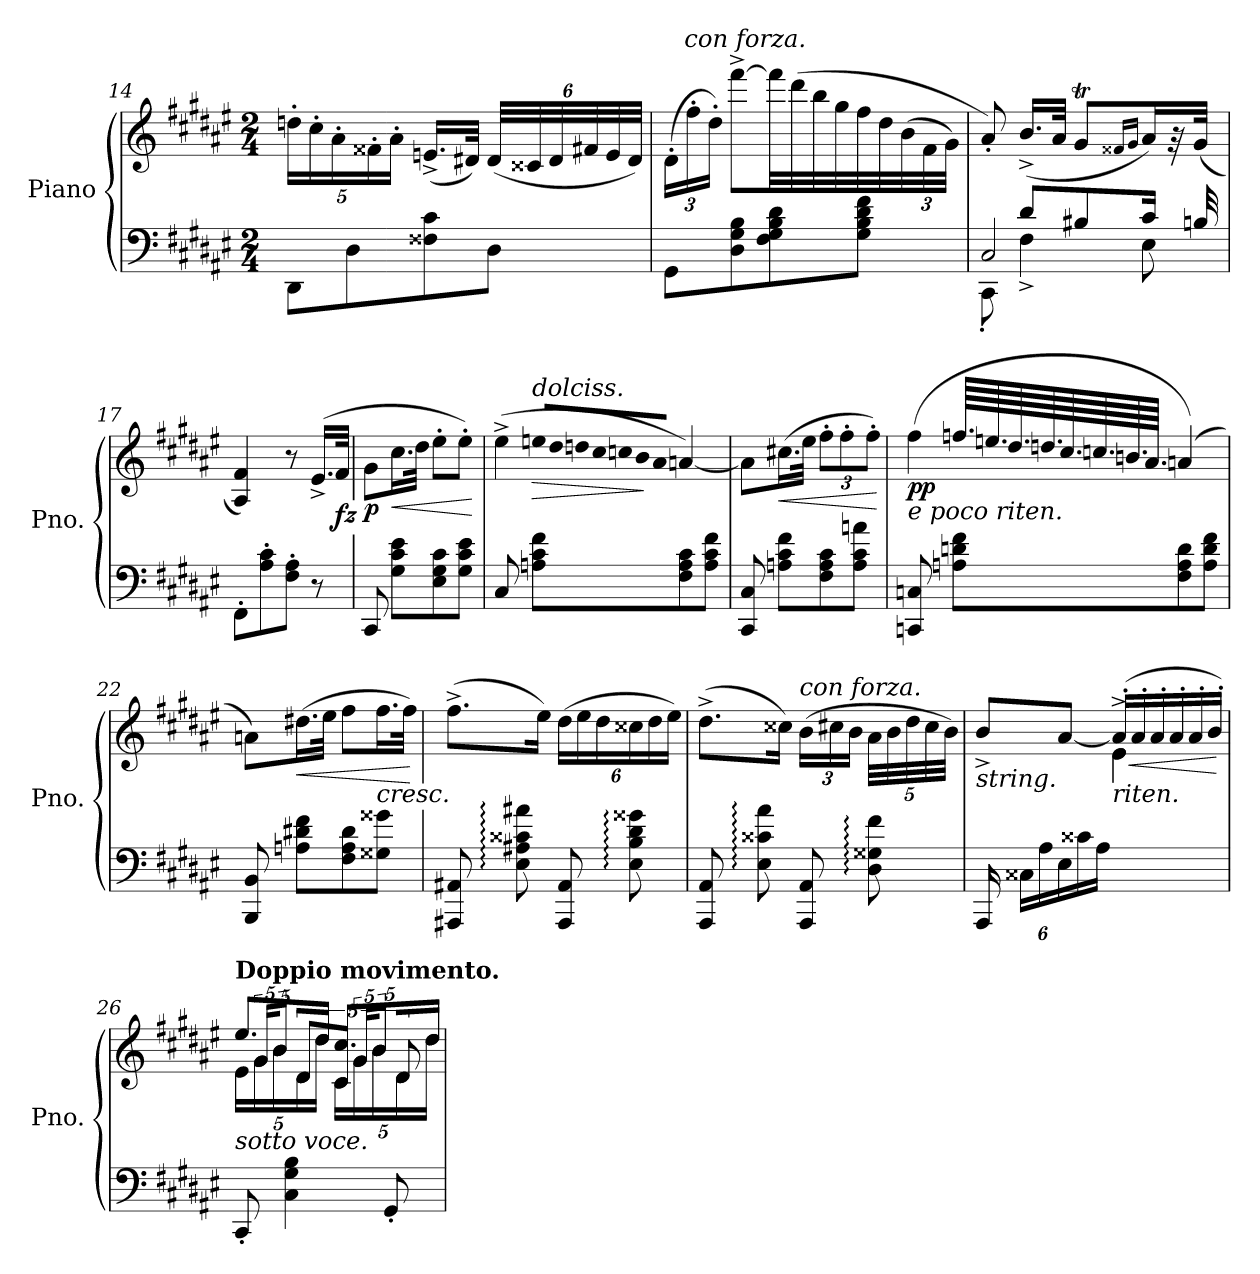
**kern	**kern	**dynam
*part1	*part1	*part1
*staff2	*staff1	*staff1/2
*I"Piano	*	*
*I'Pno.	*	*
*clefF4	*clefG2	*
*k[f#c#g#d#a#e#]	*k[f#c#g#d#a#e#]	*
*M2/4	*M2/4	*
*	*Xbrackettup	*
=14	=14	=14
8DD#\L	20ddn'\LL	.
.	20cc#'\	.
.	20a#'\	.
8D#\	.	.
.	20f##X'\	.
.	20a#'\JJ	.
8F##X\ 8c#\	(<16.en^/LL	.
.	32d#X/JJk)	.
8D#\J	(<48d#/LLL	.
.	48c##X/	.
.	48d#/	.
.	48f#/	.
.	48e/	.
.	48d#/JJJ)	.
=15	=15	=15
8GG#\L	(<24d#'\LL	.
!	!LO:TX:a:i:t=con forza.	!
.	24ff#'\	.
.	24dd#'\JJ)	.
8D#\ 8G#\ 8B\	[8fff#^\L	.
8F#\ 8G#\ 8B\ 8d#\	32fff#\LL]	.
.	(>32ddd#\	.
.	32bb\	.
.	32gg#\	.
8G#\ 8B\ 8d#\ 8f#\J	32ff#\	.
.	32dd#\	.
.	(<48b\	.
.	48f#\	.
.	48g#\JJJ)	.
!!LO:PB:g=z
=16	=16	=16
*^	*	*
*	*^	*	*
2C#/	8CC#'\	8ryy	8a#'/)	.
.	4F#^\	8d#/L	(<16.b^/LL	.
.	.	.	32a#/JJk	.
.	.	8B#X/	8g#T/L	.
.	.	.	16qf##X/LL	.
.	.	.	16qg#/JJ	.
.	8E#\	16c#/Jk	16a#/L)	.
.	.	32ryy	32rg	.
.	.	32Bn/	(>32g#/JJk	.
*v	*v	*v	*	*
=17	=17	=17
8FF#'\L	4A#/ 4f#/)	.
8A#\' 8c#\'	.	.
8F#\' 8A#\'J	8r	.
8r	(>16.e#^/LL	.
!	!	!LO:DY:b
.	32f#/JJk	fz
=18	=18	=18
!	!	!LO:DY:b
8CC#/	8g#\L	p
!	!	!LO:HP:b
8G#\ 8c#\ 8e#\L	16.cc#\L	<
.	32dd#\JJk	.
8E#\ 8G#\ 8c#\	8ee#'\L	.
8G#\ 8c#\ 8e#\J	8ee#'\J)	.
.	.	[
=19	=19	=19
*	*^	*
8C#/	(<4ee#^\	8ryy	.
*	*	*Xtuplet	*
!	!	!LO:TX:a:i:t=dolciss.	!
!	!	!LO:N:vis=8	!LO:HP:b
8An\ 8c#\ 8f#\L	.	960%17een/L	>
!	!	!LO:N:vis=8	!
.	.	960%17dd#/	.
!	!	!LO:N:vis=8	!
.	.	960%17ddn/	.
!	!	!LO:N:vis=8	!
.	.	960%17cc#/	.
!	!	!LO:N:vis=8	!
.	.	960%17ccn/	.
!	!	!LO:N:vis=8	!
.	.	960%17b/	.
!	!	!LO:N:vis=8	!
.	.	960%17a#/J	]
.	.	960%241ryy	.
8F#\ 8A\ 8c#\	[4an/)	.	.
8A\ 8c#\ 8f#\J	.	.	.
*	*v	*v	*
!!LO:LB:g=z
=20	=20	=20
8CC#/ 8C#/	8a\L]	.
!	!	!LO:HP:b
8An\ 8c#\ 8f#\L	(>16.cc#X\L	<
.	32ee#\JJk	.
*	*tuplet	*
8F#\ 8A\ 8c#\	12ff#'\L	.
.	12ff#'\	.
8A\ 8c#\ 8an\J	.	.
.	12ff#'\J)	.
.	.	[
=21	=21	=21
*	*^	*
!	!LO:TX:b:i:t=e poco riten.	!	!
!	!	!	!LO:DY:b
8CCn/ 8Cn/	(>4ff#\	8ryy	pp
*	*	*Xtuplet	*
8An\ 8dn\ 8f#\L	.	96.ffn/L	.
.	.	96.een/	.
.	.	96.dd#/	.
.	.	96.ddn/	.
.	.	96.cc#/	.
.	.	96.ccn/	.
.	.	96.bn/	.
.	.	96.a#/J	.
8F#\ 8A\ 8d\	(<4an/)	4ryy	.
8A\ 8d\ 8f#\J	.	.	.
*	*v	*v	*
=22	=22	=22
8BBB/ 8BB/	8an\L)	.
!	!	!LO:HP:b
8An\ 8d#X\ 8f#\L	(>16.dd#X\L	<
.	32ee#\JJk	.
8F#\ 8A\ 8d#\	8ff#\L	.
!	!LO:TX:b:i:t=cresc.	!
8G##X\ 8g##X\J	16.ff#\L	.
.	32ff#\JJk)	.
.	.	[
!!LO:LB:g=z
=23	=23	=23
8AAA#X/ 8AA#X/	(>8.ff#^\L	.
8E#\: 8A#X\: 8c##X\: 8a#X\:	.	.
.	16ee#\Jk)	.
*	*tuplet	*
8AAA#/ 8AA#/	(>24dd#\LL	.
.	24ee#\	.
.	24dd#\	.
8E#\: 8B\: 8d#\: 8g##X\:	24cc##X\	.
.	24dd#\	.
.	24ee#\JJ)	.
=24	=24	=24
8AAA#/ 8AA#/	(>8.dd#^\L	.
8E#\: 8c##X\: 8a#\:	.	.
.	16cc##X\Jk)	.
!	!LO:TX:a:i:t=con forza.	!
8AAA#/ 8AA#/	(>24b\LL	.
.	24cc#\	.
.	24b\JJ	.
8D#\: 8G##X\: 8f#\:	40a#\LLL	.
.	40b\	.
.	40dd#\	.
.	40cc#\	.
.	40b\JJJ)	.
=25	=25	=25
*Xbrackettup	*	*
*	*^	*
*	*	*^	*
!	!LO:TX:b:i:t=string.	!	!	!
24AAA#/	8b^/L	4ryy	4ryy	.
24C##X\LL	.	.	.	.
24A#\	.	.	.	.
24E#\	[8a#/J	.	.	.
24c##X\	.	.	.	.
24A#\JJ	.	.	.	.
*	*Xtuplet	*	*	*
!	!LO:TX:b:i:t=riten.	!	!	!
4ryy	(>24a#'/LL]	4e#\	4e#^\	.
!	!	!	!	!LO:HP:b
.	24a#'/	.	.	<
.	24a#'/	.	.	.
.	24a#'/	.	.	.
.	24a#'/	.	.	.
.	24b'/JJ)	.	.	.
*	*v	*v	*v	*
.	.	[
!!LO:LB:g=z
=26	=26	=26
*	*^	*
*	*tuplet	*brackettup	*
*	*^	*^	*
!	!LO:TX:a:B:t=Doppio movimento.	!	!	!	!
!	!LO:TX:b:i:t=sotto voce.	!	!	!	!
8CC#'/	20e#\LL	10.ee#/L	20ryy	20ryy	.
.	20g#\	.	20g#/KL	20ryy	.
.	20b\	.	10b/J	20ryy	.
4C#\ 4G#\ 4B\	.	.	.	.	.
.	20d#\	20ryy	.	10d#/L	.
.	(20dd#\JJ	20dd#/Jk	20ryy	.	.
*	*Xbrackettup	*brackettup	*	*	*
.	20c#\LL	10.cc#/L	20ryy	10c#/J	.
.	20g#\	.	20g#/KL	.	.
.	20b\	.	10b/J	20ryy	.
8GG#'/	.	.	.	.	.
.	20d#\	20raayy	.	10d#/L	.
.	(20dd#\JJ	20dd#/Jk	20ryy	.	.
*	*v	*v	*v	*v	*
=	=	=
*-	*-	*-
